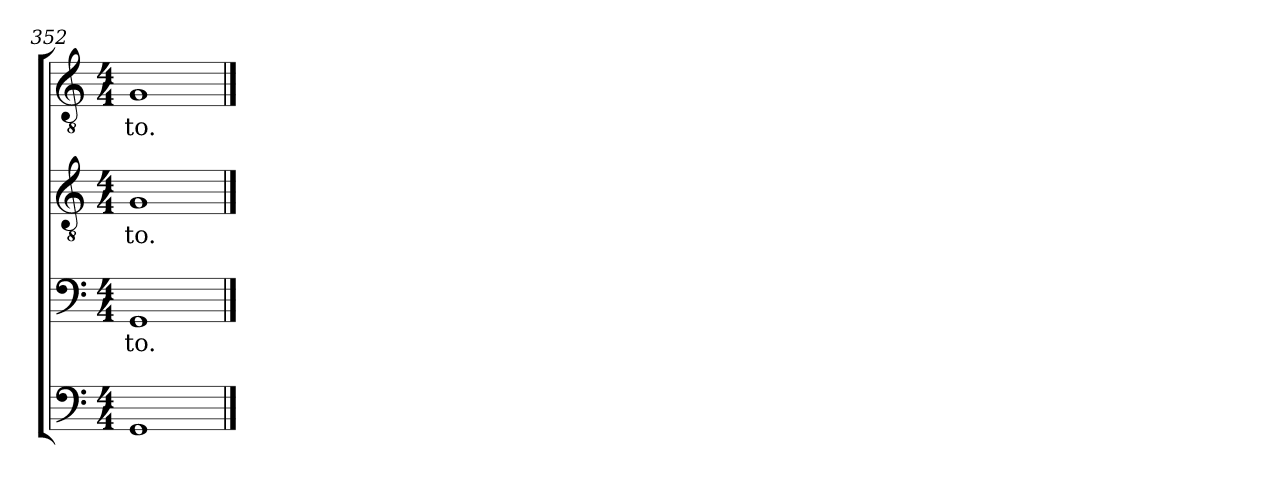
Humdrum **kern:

**kern	**kern	**text	**kern	**text	**kern	**text
*part4	*part3	*part3	*part2	*part2	*part1	*part1
*staff4	*staff3	*staff3	*staff2	*staff2	*staff1	*staff1
*clefF4	*clefF4	*	*clefGv2	*	*clefGv2	*
*k[]	*k[]	*	*k[]	*	*k[]	*
*C:	*C:	*	*C:	*	*C:	*
*M4/4	*M4/4	*	*M4/4	*	*M4/4	*
=352	=352	=352	=352	=352	=352	=352
!	!	!LO:LY:b	!	!LO:LY:b	!	!LO:LY:b
1GG	1GG	-to.	1G	-to.	1G	-to.
==	==	==	==	==	==	==
*-	*-	*-	*-	*-	*-	*-
